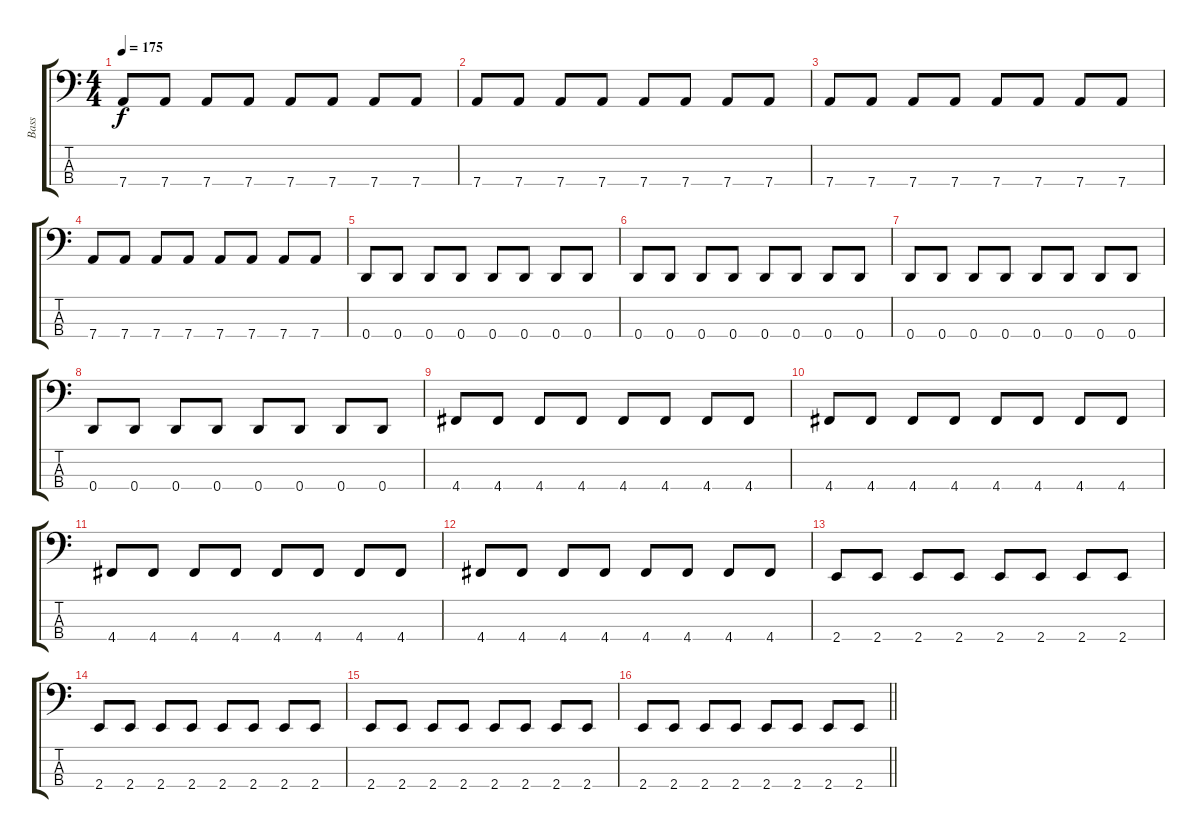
\track ("Bass" "Bass") {instrument electricbassfinger}
\staff {score tabs}
\tuning (G2 D2 A1 D1) {hide}
\ts (4 4)
\tempo 175
\clef f4
\ks c
7.4.8{dy f} 7.4.8 7.4.8 7.4.8 7.4.8 7.4.8 7.4.8 7.4.8 |
7.4.8 7.4.8 7.4.8 7.4.8 7.4.8 7.4.8 7.4.8 7.4.8 |
7.4.8 7.4.8 7.4.8 7.4.8 7.4.8 7.4.8 7.4.8 7.4.8 |
7.4.8 7.4.8 7.4.8 7.4.8 7.4.8 7.4.8 7.4.8 7.4.8 |
0.4.8 0.4.8 0.4.8 0.4.8 0.4.8 0.4.8 0.4.8 0.4.8 |
0.4.8 0.4.8 0.4.8 0.4.8 0.4.8 0.4.8 0.4.8 0.4.8 |
0.4.8 0.4.8 0.4.8 0.4.8 0.4.8 0.4.8 0.4.8 0.4.8 |
0.4.8 0.4.8 0.4.8 0.4.8 0.4.8 0.4.8 0.4.8 0.4.8 |
4.4.8 4.4.8 4.4.8 4.4.8 4.4.8 4.4.8 4.4.8 4.4.8 |
4.4.8 4.4.8 4.4.8 4.4.8 4.4.8 4.4.8 4.4.8 4.4.8 |
4.4.8 4.4.8 4.4.8 4.4.8 4.4.8 4.4.8 4.4.8 4.4.8 |
4.4.8 4.4.8 4.4.8 4.4.8 4.4.8 4.4.8 4.4.8 4.4.8 |
2.4.8 2.4.8 2.4.8 2.4.8 2.4.8 2.4.8 2.4.8 2.4.8 |
2.4.8 2.4.8 2.4.8 2.4.8 2.4.8 2.4.8 2.4.8 2.4.8 |
2.4.8 2.4.8 2.4.8 2.4.8 2.4.8 2.4.8 2.4.8 2.4.8 |
\barLineRight lightlight
2.4.8 2.4.8 2.4.8 2.4.8 2.4.8 2.4.8 2.4.8 2.4.8
